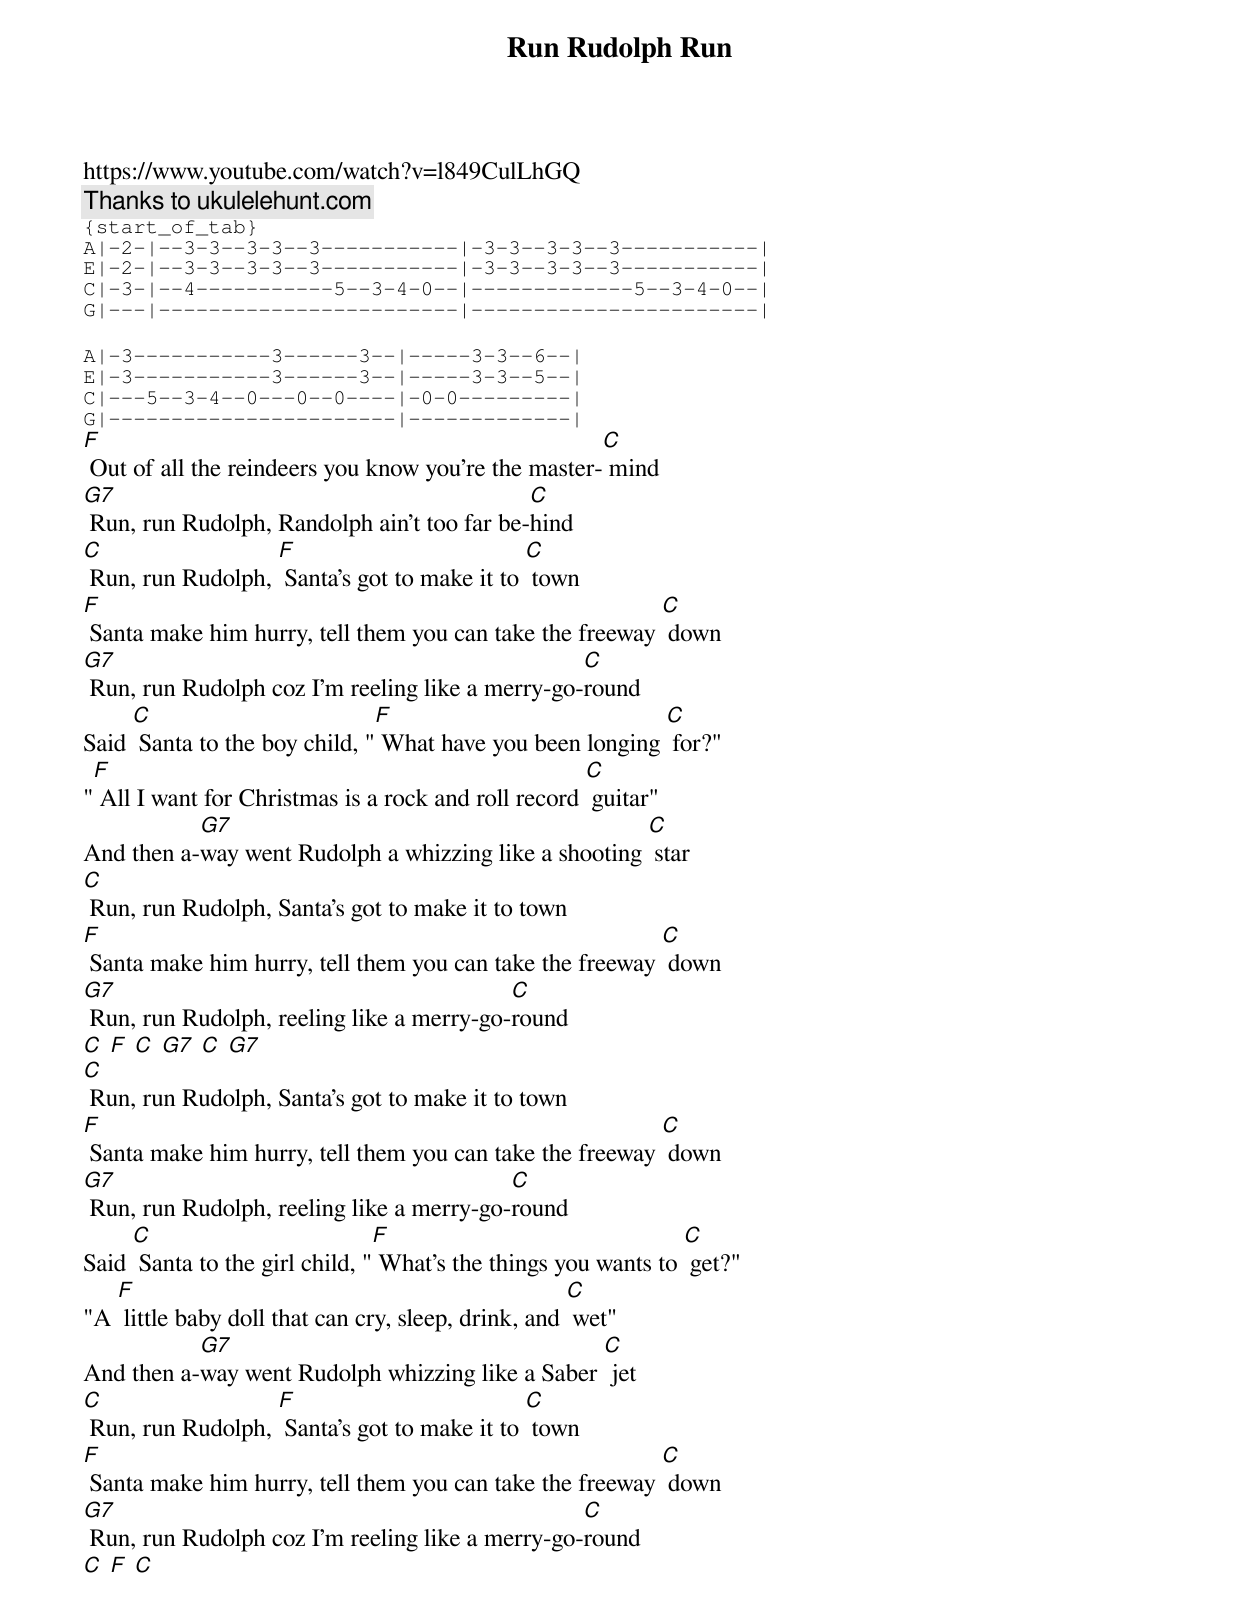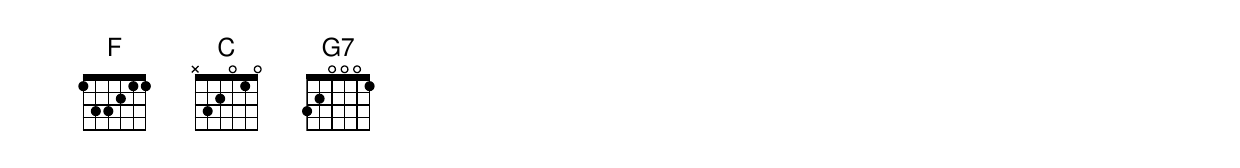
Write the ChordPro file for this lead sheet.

{t: Run Rudolph Run}
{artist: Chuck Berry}
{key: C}
https://www.youtube.com/watch?v=l849CulLhGQ
{c: Thanks to ukulelehunt.com }
{sot}
{start_of_tab}
A|-2-|--3-3--3-3--3-----------|-3-3--3-3--3-----------|
E|-2-|--3-3--3-3--3-----------|-3-3--3-3--3-----------|
C|-3-|--4-----------5--3-4-0--|-------------5--3-4-0--|
G|---|------------------------|-----------------------|
{end_of_tab}

{start_of_tab}
A|-3-----------3------3--|-----3-3--6--|
E|-3-----------3------3--|-----3-3--5--|
C|---5--3-4--0---0--0----|-0-0---------|
G|-----------------------|-------------|
{end_of_tab}
{c: }
[F] Out of all the reindeers you know you're the master-[C] mind
[G7] Run, run Rudolph, Randolph ain’t too far be-[C]hind
{c: }
[C] Run, run Rudolph, [F] Santa's got to make it to [C] town
[F] Santa make him hurry, tell them you can take the freeway [C] down
[G7] Run, run Rudolph coz I’m reeling like a merry-go-[C]round
{c: }
Said [C] Santa to the boy child, "[F] What have you been longing [C] for?"
"[F] All I want for Christmas is a rock and roll record [C] guitar"
And then a-[G7]way went Rudolph a whizzing like a shooting [C] star
{c: }
[C] Run, run Rudolph, Santa's got to make it to town
[F] Santa make him hurry, tell them you can take the freeway [C] down
[G7] Run, run Rudolph, reeling like a merry-go-[C]round
{c: }
[C] [F] [C] [G7] [C] [G7]
[C] Run, run Rudolph, Santa's got to make it to town
[F] Santa make him hurry, tell them you can take the freeway [C] down
[G7] Run, run Rudolph, reeling like a merry-go-[C]round
{c: }
Said [C] Santa to the girl child, "[F] What's the things you wants to [C] get?"
"A [F] little baby doll that can cry, sleep, drink, and [C] wet"
And then a-[G7]way went Rudolph whizzing like a Saber [C] jet
{c: }
[C] Run, run Rudolph, [F] Santa's got to make it to [C] town
[F] Santa make him hurry, tell them you can take the freeway [C] down
[G7] Run, run Rudolph coz I’m reeling like a merry-go-[C]round
{c: }
[C] [F] [C]
